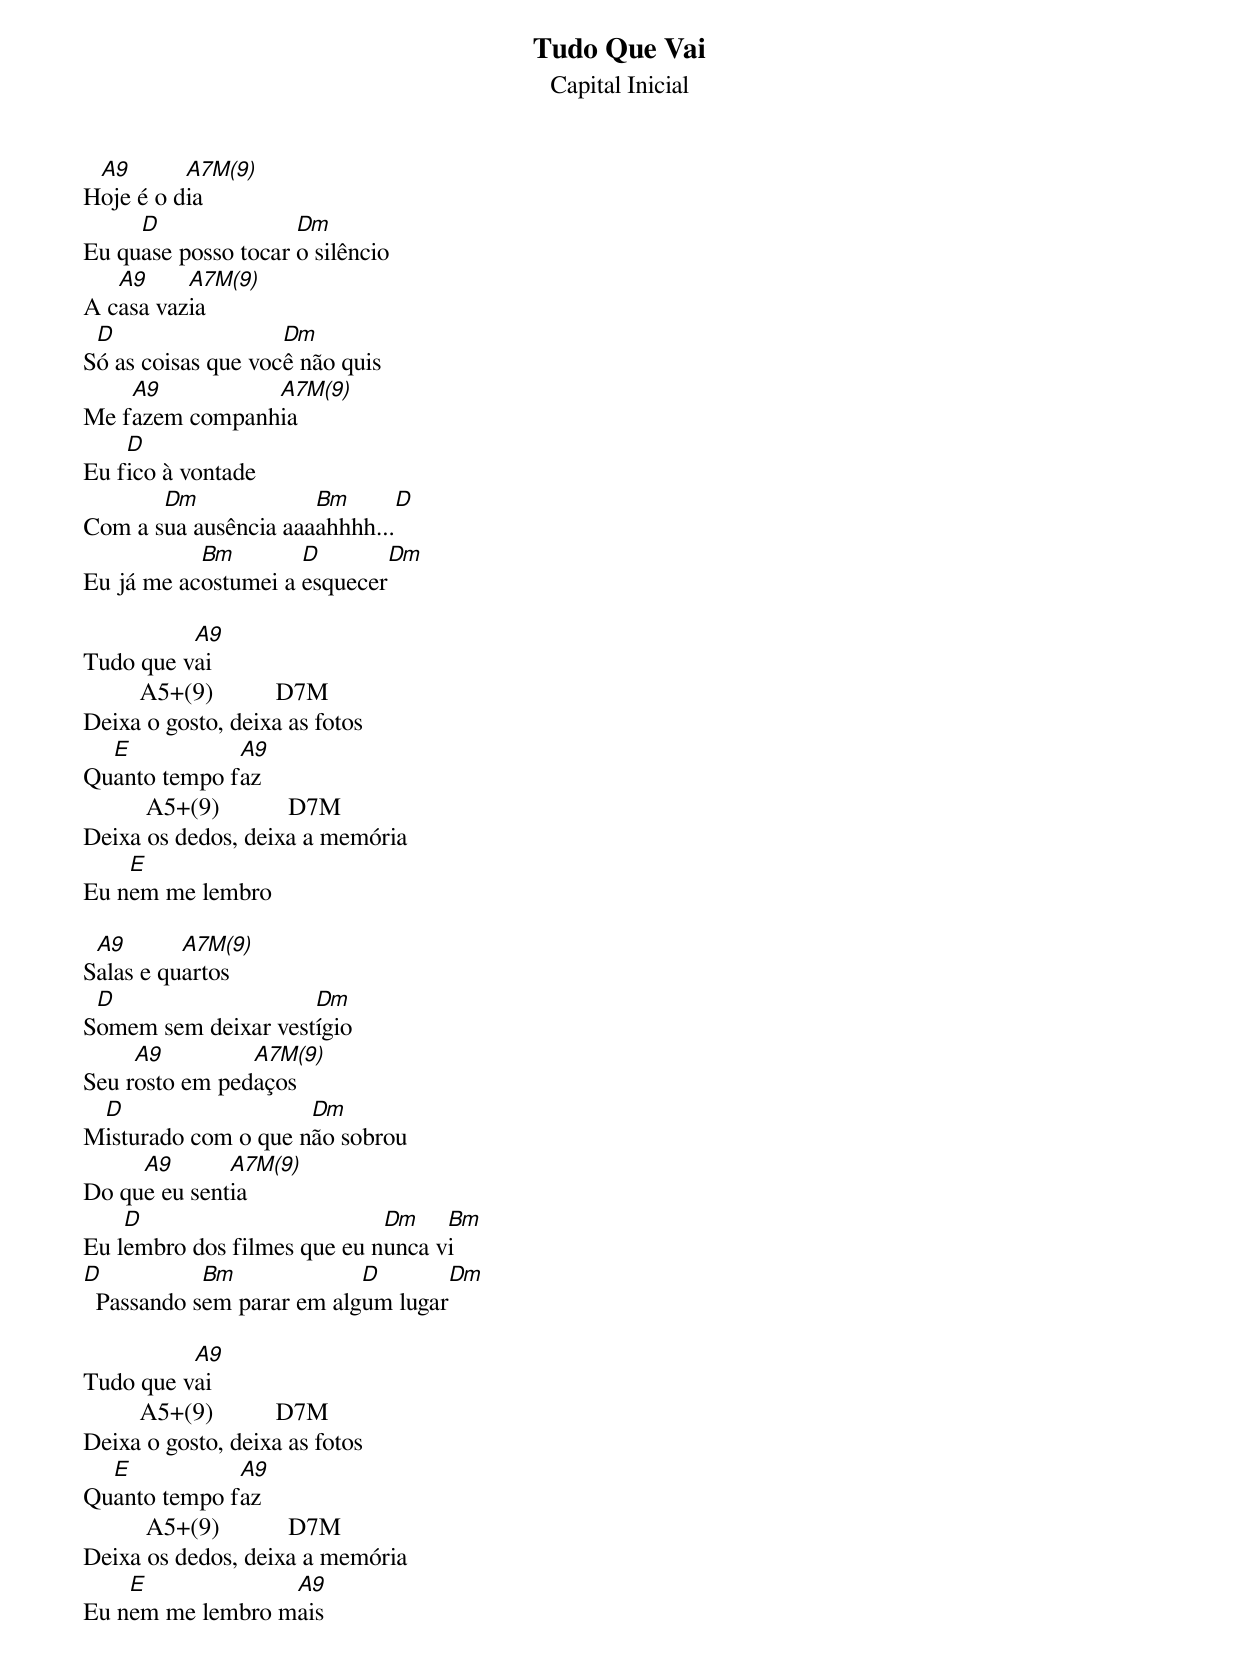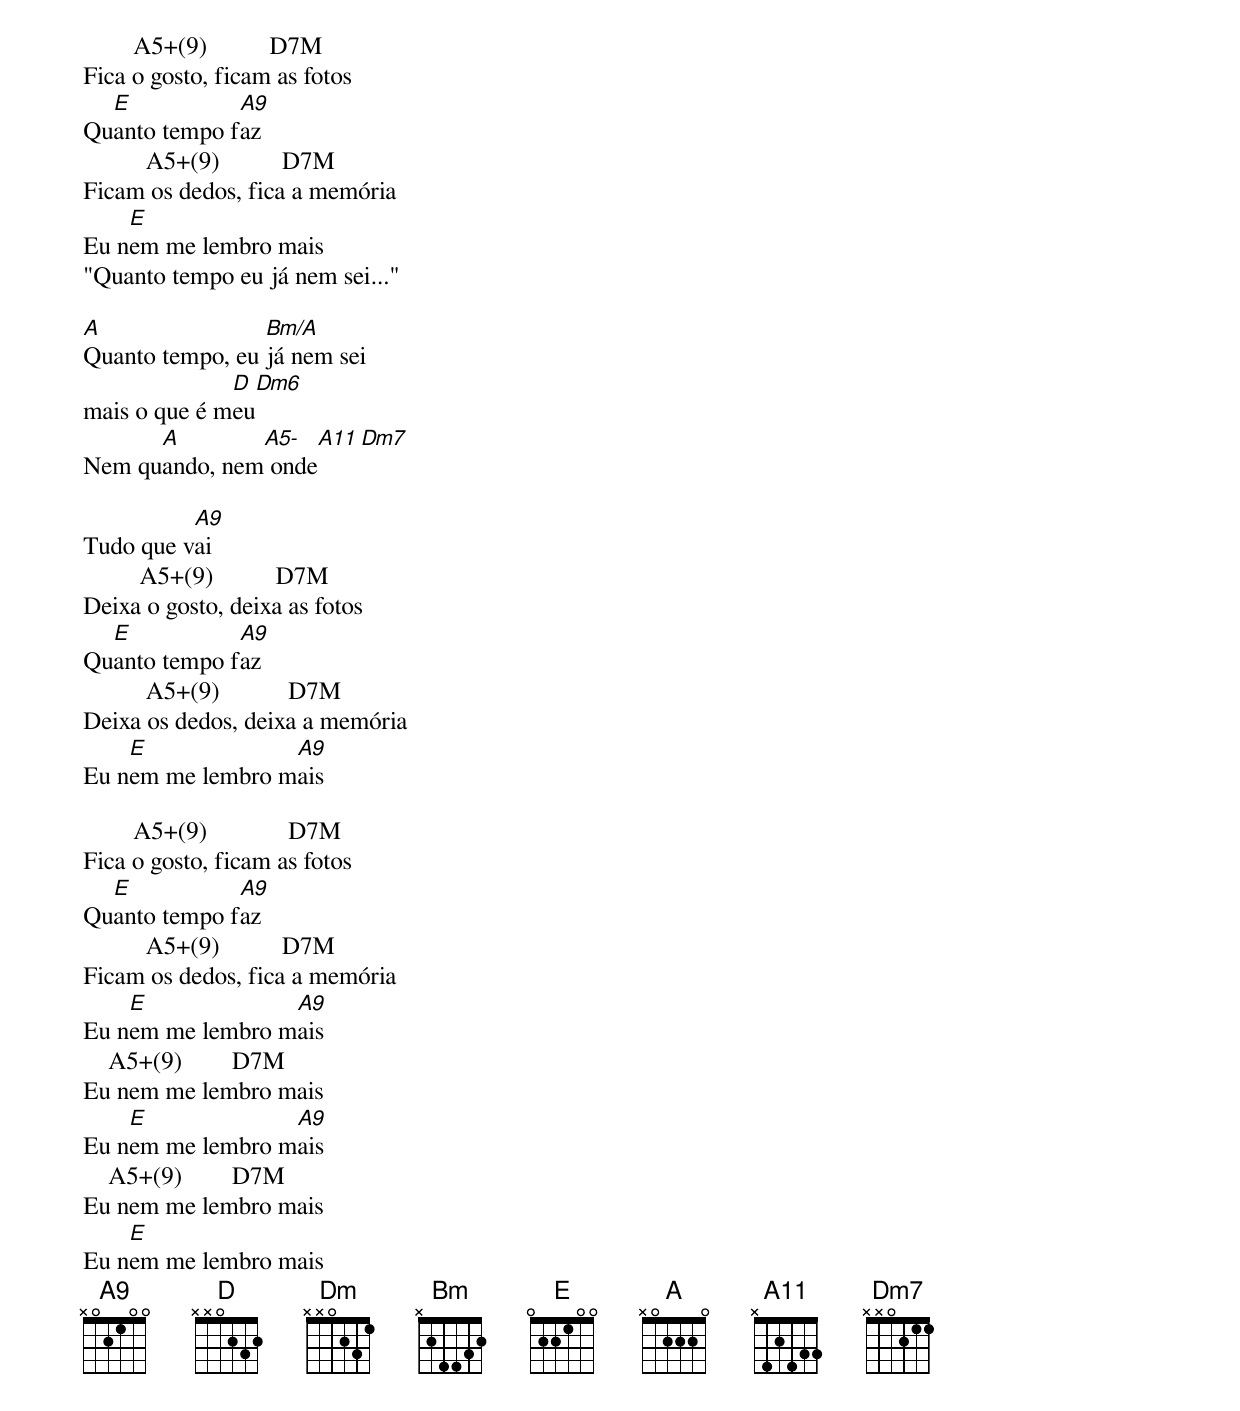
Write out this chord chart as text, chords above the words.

Tudo Que Vai
Capital Inicial

 A9       A7M(9)
Hoje é o dia
     D               Dm
Eu quase posso tocar o silêncio
   A9     A7M(9)
A casa vazia
 D                  Dm
Só as coisas que você não quis
    A9          A7M(9)
Me fazem companhia
    D
Eu fico à vontade
       Dm             Bm       D
Com a sua ausência aaaahhhh...
           Bm        D         Dm
Eu já me acostumei a esquecer

          A9
Tudo que vai
         A5+(9)          D7M
Deixa o gosto, deixa as fotos
  E           A9
Quanto tempo faz
          A5+(9)           D7M
Deixa os dedos, deixa a memória
    E
Eu nem me lembro

 A9       A7M(9)
Salas e quartos
 D                   Dm
Somem sem deixar vestígio
     A9         A7M(9)
Seu rosto em pedaços
 D                   Dm
Misturado com o que não sobrou
     A9       A7M(9)
Do que eu sentia
    D                        Dm    Bm
Eu lembro dos filmes que eu nunca vi
D           Bm             D         Dm
  Passando sem parar em algum lugar

          A9
Tudo que vai
         A5+(9)          D7M
Deixa o gosto, deixa as fotos
  E           A9
Quanto tempo faz
          A5+(9)           D7M
Deixa os dedos, deixa a memória
    E             A9
Eu nem me lembro mais

        A5+(9)          D7M
Fica o gosto, ficam as fotos
  E           A9
Quanto tempo faz
          A5+(9)          D7M
Ficam os dedos, fica a memória
    E
Eu nem me lembro mais
"Quanto tempo eu já nem sei..."

A                Bm/A
Quanto tempo, eu já nem sei
              D  Dm6
mais o que é meu
      A        A5-  A11  Dm7
Nem quando, nem onde

          A9
Tudo que vai
         A5+(9)          D7M
Deixa o gosto, deixa as fotos
  E           A9
Quanto tempo faz
          A5+(9)           D7M
Deixa os dedos, deixa a memória
    E             A9
Eu nem me lembro mais

        A5+(9)             D7M
Fica o gosto, ficam as fotos
  E           A9
Quanto tempo faz
          A5+(9)          D7M
Ficam os dedos, fica a memória
    E             A9
Eu nem me lembro mais
    A5+(9)        D7M
Eu nem me lembro mais
    E             A9
Eu nem me lembro mais
    A5+(9)        D7M
Eu nem me lembro mais
    E
Eu nem me lembro mais
